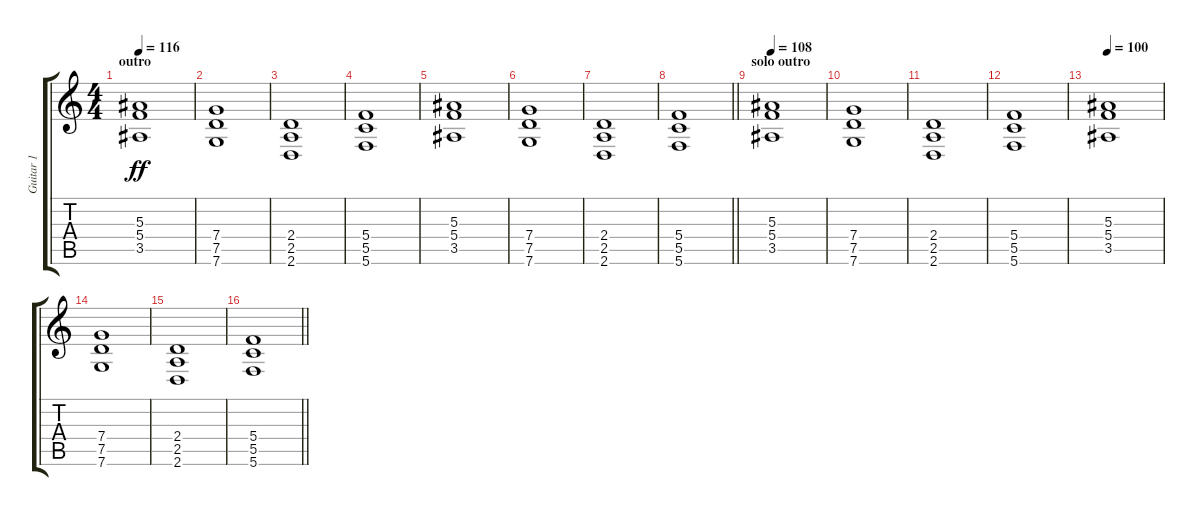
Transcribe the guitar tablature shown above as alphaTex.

\track ("Guitar 1" "Guitar 1") {instrument distortionguitar}
\staff {score tabs}
\tuning (D4 A3 F3 C3 G2 C2) {hide}
\ts (4 4)
\section ("" "outro")
\tempo 116
\clef g2
\ks c
(5.3 5.4 3.5).1{dy ff} |
(7.4 7.5 7.6).1 |
(2.4 2.5 2.6).1 |
(5.4 5.5 5.6).1 |
(5.3 5.4 3.5).1 |
(7.4 7.5 7.6).1 |
(2.4 2.5 2.6).1 |
\barLineRight lightlight
(5.4 5.5 5.6).1 |
\section ("" "solo outro")
\tempo 108
(5.3 5.4 3.5).1 |
(7.4 7.5 7.6).1 |
(2.4 2.5 2.6).1 |
(5.4 5.5 5.6).1 |
\tempo 100
(5.3 5.4 3.5).1 |
(7.4 7.5 7.6).1 |
(2.4 2.5 2.6).1 |
\barLineRight lightlight
(5.4 5.5 5.6).1
